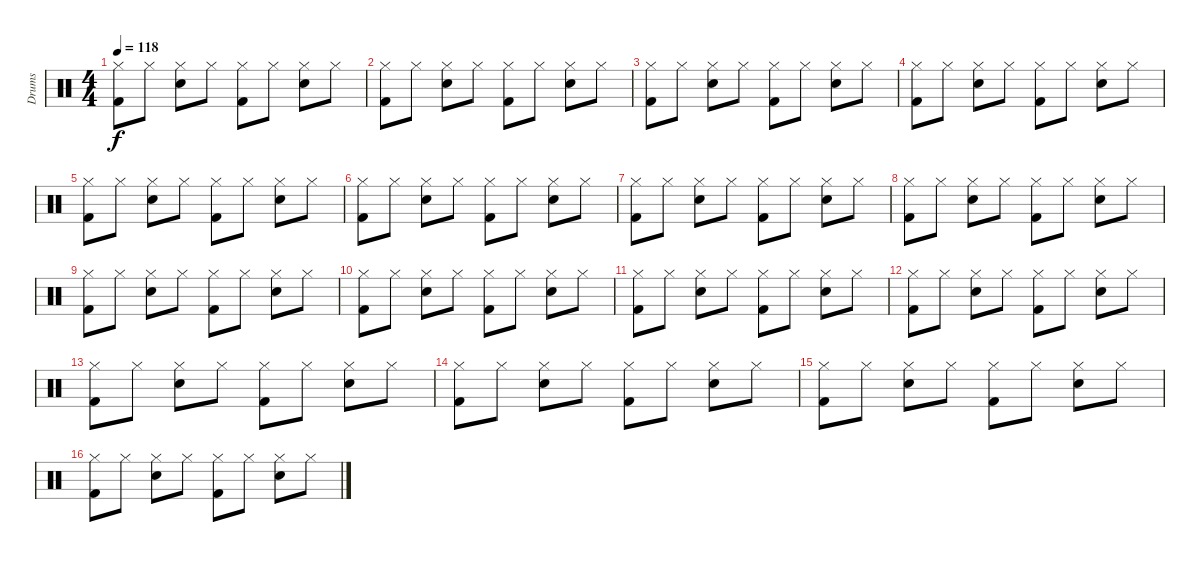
\track ("Drums" "Drums") {instrument percussion}
\staff {score}
\articulation defaults
\ts (4 4)
\tempo 118
\clef neutral
\ks c
("Hi-Hat (closed)" "Kick (hit) 2").8{dy f} "Hi-Hat (closed)".8 ("Hi-Hat (closed)" "Snare (hit) 2").8 "Hi-Hat (closed)".8 ("Hi-Hat (closed)" "Kick (hit) 2").8 "Hi-Hat (closed)".8 ("Hi-Hat (closed)" "Snare (hit) 2").8 "Hi-Hat (closed)".8 |
("Hi-Hat (closed)" "Kick (hit) 2").8 "Hi-Hat (closed)".8 ("Hi-Hat (closed)" "Snare (hit) 2").8 "Hi-Hat (closed)".8 ("Hi-Hat (closed)" "Kick (hit) 2").8 "Hi-Hat (closed)".8 ("Hi-Hat (closed)" "Snare (hit) 2").8 "Hi-Hat (closed)".8 |
("Hi-Hat (closed)" "Kick (hit) 2").8 "Hi-Hat (closed)".8 ("Hi-Hat (closed)" "Snare (hit) 2").8 "Hi-Hat (closed)".8 ("Hi-Hat (closed)" "Kick (hit) 2").8 "Hi-Hat (closed)".8 ("Hi-Hat (closed)" "Snare (hit) 2").8 "Hi-Hat (closed)".8 |
("Hi-Hat (closed)" "Kick (hit) 2").8 "Hi-Hat (closed)".8 ("Hi-Hat (closed)" "Snare (hit) 2").8 "Hi-Hat (closed)".8 ("Hi-Hat (closed)" "Kick (hit) 2").8 "Hi-Hat (closed)".8 ("Hi-Hat (closed)" "Snare (hit) 2").8 "Hi-Hat (closed)".8 |
("Hi-Hat (closed)" "Kick (hit) 2").8 "Hi-Hat (closed)".8 ("Hi-Hat (closed)" "Snare (hit) 2").8 "Hi-Hat (closed)".8 ("Hi-Hat (closed)" "Kick (hit) 2").8 "Hi-Hat (closed)".8 ("Hi-Hat (closed)" "Snare (hit) 2").8 "Hi-Hat (closed)".8 |
("Hi-Hat (closed)" "Kick (hit) 2").8 "Hi-Hat (closed)".8 ("Hi-Hat (closed)" "Snare (hit) 2").8 "Hi-Hat (closed)".8 ("Hi-Hat (closed)" "Kick (hit) 2").8 "Hi-Hat (closed)".8 ("Hi-Hat (closed)" "Snare (hit) 2").8 "Hi-Hat (closed)".8 |
("Hi-Hat (closed)" "Kick (hit) 2").8 "Hi-Hat (closed)".8 ("Hi-Hat (closed)" "Snare (hit) 2").8 "Hi-Hat (closed)".8 ("Hi-Hat (closed)" "Kick (hit) 2").8 "Hi-Hat (closed)".8 ("Hi-Hat (closed)" "Snare (hit) 2").8 "Hi-Hat (closed)".8 |
("Hi-Hat (closed)" "Kick (hit) 2").8 "Hi-Hat (closed)".8 ("Hi-Hat (closed)" "Snare (hit) 2").8 "Hi-Hat (closed)".8 ("Hi-Hat (closed)" "Kick (hit) 2").8 "Hi-Hat (closed)".8 ("Hi-Hat (closed)" "Snare (hit) 2").8 "Hi-Hat (closed)".8 |
("Hi-Hat (closed)" "Kick (hit) 2").8 "Hi-Hat (closed)".8 ("Hi-Hat (closed)" "Snare (hit) 2").8 "Hi-Hat (closed)".8 ("Hi-Hat (closed)" "Kick (hit) 2").8 "Hi-Hat (closed)".8 ("Hi-Hat (closed)" "Snare (hit) 2").8 "Hi-Hat (closed)".8 |
("Hi-Hat (closed)" "Kick (hit) 2").8 "Hi-Hat (closed)".8 ("Hi-Hat (closed)" "Snare (hit) 2").8 "Hi-Hat (closed)".8 ("Hi-Hat (closed)" "Kick (hit) 2").8 "Hi-Hat (closed)".8 ("Hi-Hat (closed)" "Snare (hit) 2").8 "Hi-Hat (closed)".8 |
("Hi-Hat (closed)" "Kick (hit) 2").8 "Hi-Hat (closed)".8 ("Hi-Hat (closed)" "Snare (hit) 2").8 "Hi-Hat (closed)".8 ("Hi-Hat (closed)" "Kick (hit) 2").8 "Hi-Hat (closed)".8 ("Hi-Hat (closed)" "Snare (hit) 2").8 "Hi-Hat (closed)".8 |
("Hi-Hat (closed)" "Kick (hit) 2").8 "Hi-Hat (closed)".8 ("Hi-Hat (closed)" "Snare (hit) 2").8 "Hi-Hat (closed)".8 ("Hi-Hat (closed)" "Kick (hit) 2").8 "Hi-Hat (closed)".8 ("Hi-Hat (closed)" "Snare (hit) 2").8 "Hi-Hat (closed)".8 |
("Hi-Hat (closed)" "Kick (hit) 2").8 "Hi-Hat (closed)".8 ("Hi-Hat (closed)" "Snare (hit) 2").8 "Hi-Hat (closed)".8 ("Hi-Hat (closed)" "Kick (hit) 2").8 "Hi-Hat (closed)".8 ("Hi-Hat (closed)" "Snare (hit) 2").8 "Hi-Hat (closed)".8 |
("Hi-Hat (closed)" "Kick (hit) 2").8 "Hi-Hat (closed)".8 ("Hi-Hat (closed)" "Snare (hit) 2").8 "Hi-Hat (closed)".8 ("Hi-Hat (closed)" "Kick (hit) 2").8 "Hi-Hat (closed)".8 ("Hi-Hat (closed)" "Snare (hit) 2").8 "Hi-Hat (closed)".8 |
("Hi-Hat (closed)" "Kick (hit) 2").8 "Hi-Hat (closed)".8 ("Hi-Hat (closed)" "Snare (hit) 2").8 "Hi-Hat (closed)".8 ("Hi-Hat (closed)" "Kick (hit) 2").8 "Hi-Hat (closed)".8 ("Hi-Hat (closed)" "Snare (hit) 2").8 "Hi-Hat (closed)".8 |
("Hi-Hat (closed)" "Kick (hit) 2").8 "Hi-Hat (closed)".8 ("Hi-Hat (closed)" "Snare (hit) 2").8 "Hi-Hat (closed)".8 ("Hi-Hat (closed)" "Kick (hit) 2").8 "Hi-Hat (closed)".8 ("Hi-Hat (closed)" "Snare (hit) 2").8 "Hi-Hat (closed)".8
